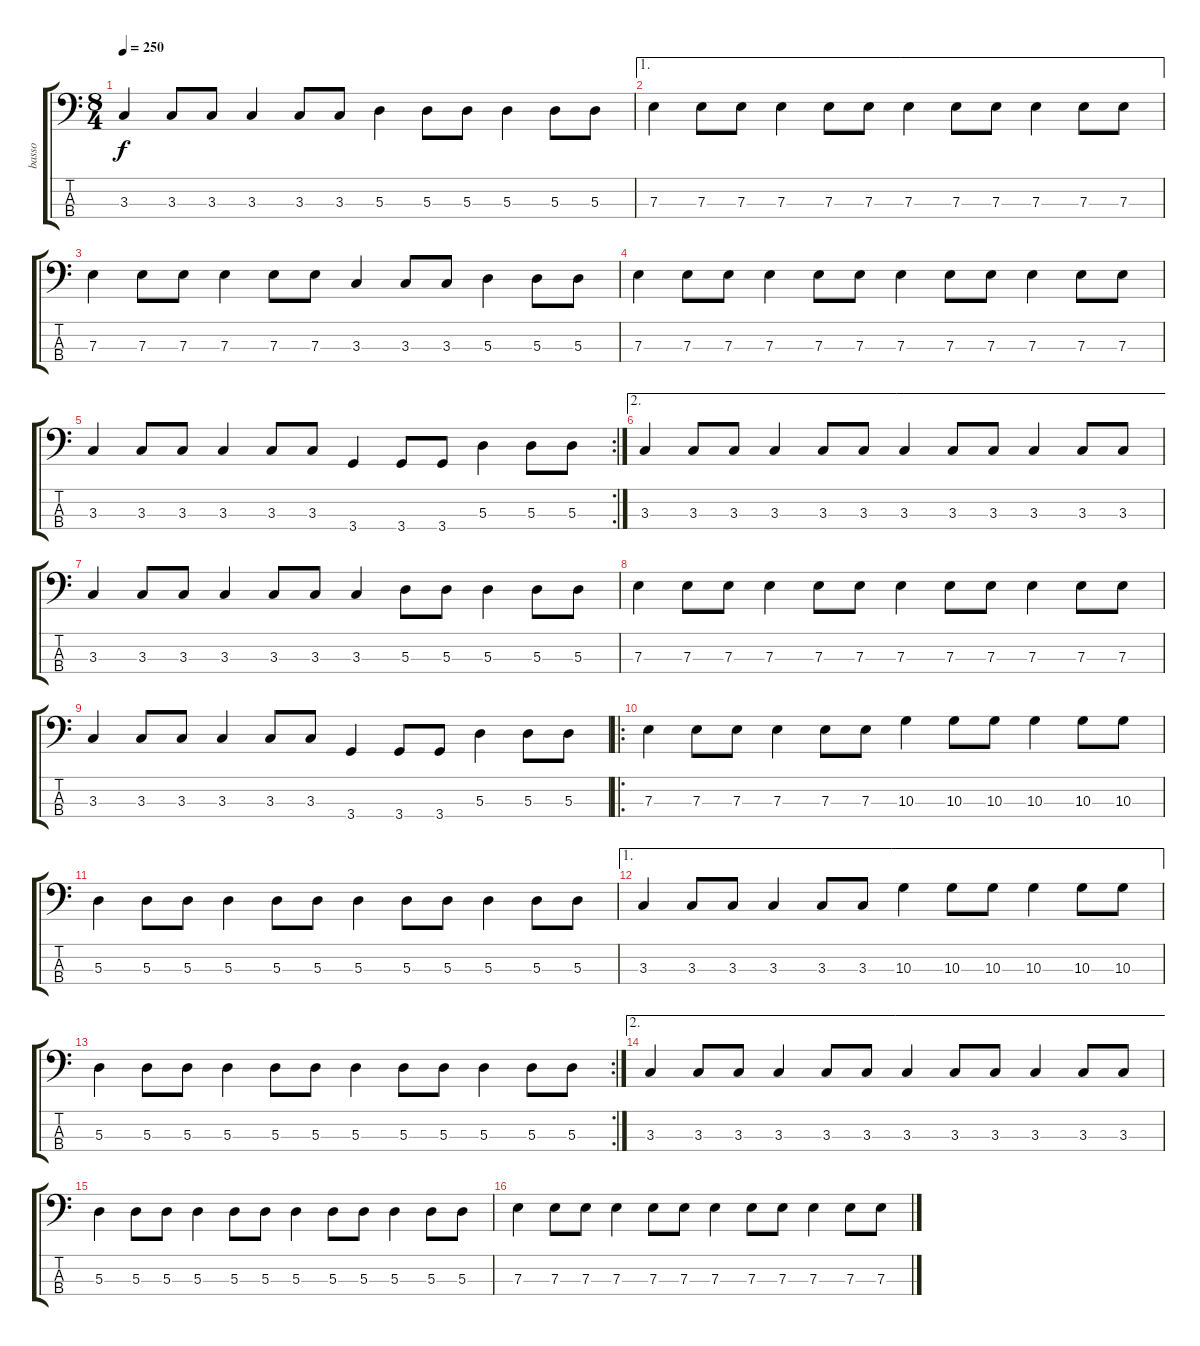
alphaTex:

\track ("basso" "basso") {instrument electricbassfinger}
\staff {score tabs}
\tuning (G2 D2 A1 E1) {hide}
\ts (8 4)
\tempo 250
\clef f4
\ks c
3.3.4{dy f} 3.3.8 3.3.8 3.3.4 3.3.8 3.3.8 5.3.4 5.3.8 5.3.8 5.3.4 5.3.8 5.3.8 |
\ae 1
7.3.4 7.3.8 7.3.8 7.3.4 7.3.8 7.3.8 7.3.4 7.3.8 7.3.8 7.3.4 7.3.8 7.3.8 |
7.3.4 7.3.8 7.3.8 7.3.4 7.3.8 7.3.8 3.3.4 3.3.8 3.3.8 5.3.4 5.3.8 5.3.8 |
7.3.4 7.3.8 7.3.8 7.3.4 7.3.8 7.3.8 7.3.4 7.3.8 7.3.8 7.3.4 7.3.8 7.3.8 |
\rc 2
3.3.4 3.3.8 3.3.8 3.3.4 3.3.8 3.3.8 3.4.4 3.4.8 3.4.8 5.3.4 5.3.8 5.3.8 |
\ae 2
3.3.4 3.3.8 3.3.8 3.3.4 3.3.8 3.3.8 3.3.4 3.3.8 3.3.8 3.3.4 3.3.8 3.3.8 |
3.3.4 3.3.8 3.3.8 3.3.4 3.3.8 3.3.8 3.3.4 5.3.8 5.3.8 5.3.4 5.3.8 5.3.8 |
7.3.4 7.3.8 7.3.8 7.3.4 7.3.8 7.3.8 7.3.4 7.3.8 7.3.8 7.3.4 7.3.8 7.3.8 |
3.3.4 3.3.8 3.3.8 3.3.4 3.3.8 3.3.8 3.4.4 3.4.8 3.4.8 5.3.4 5.3.8 5.3.8 |
\ro
7.3.4 7.3.8 7.3.8 7.3.4 7.3.8 7.3.8 10.3.4 10.3.8 10.3.8 10.3.4 10.3.8 10.3.8 |
5.3.4 5.3.8 5.3.8 5.3.4 5.3.8 5.3.8 5.3.4 5.3.8 5.3.8 5.3.4 5.3.8 5.3.8 |
\ae 1
3.3.4 3.3.8 3.3.8 3.3.4 3.3.8 3.3.8 10.3.4 10.3.8 10.3.8 10.3.4 10.3.8 10.3.8 |
\rc 2
5.3.4 5.3.8 5.3.8 5.3.4 5.3.8 5.3.8 5.3.4 5.3.8 5.3.8 5.3.4 5.3.8 5.3.8 |
\ae 2
3.3.4 3.3.8 3.3.8 3.3.4 3.3.8 3.3.8 3.3.4 3.3.8 3.3.8 3.3.4 3.3.8 3.3.8 |
5.3.4 5.3.8 5.3.8 5.3.4 5.3.8 5.3.8 5.3.4 5.3.8 5.3.8 5.3.4 5.3.8 5.3.8 |
7.3.4 7.3.8 7.3.8 7.3.4 7.3.8 7.3.8 7.3.4 7.3.8 7.3.8 7.3.4 7.3.8 7.3.8
